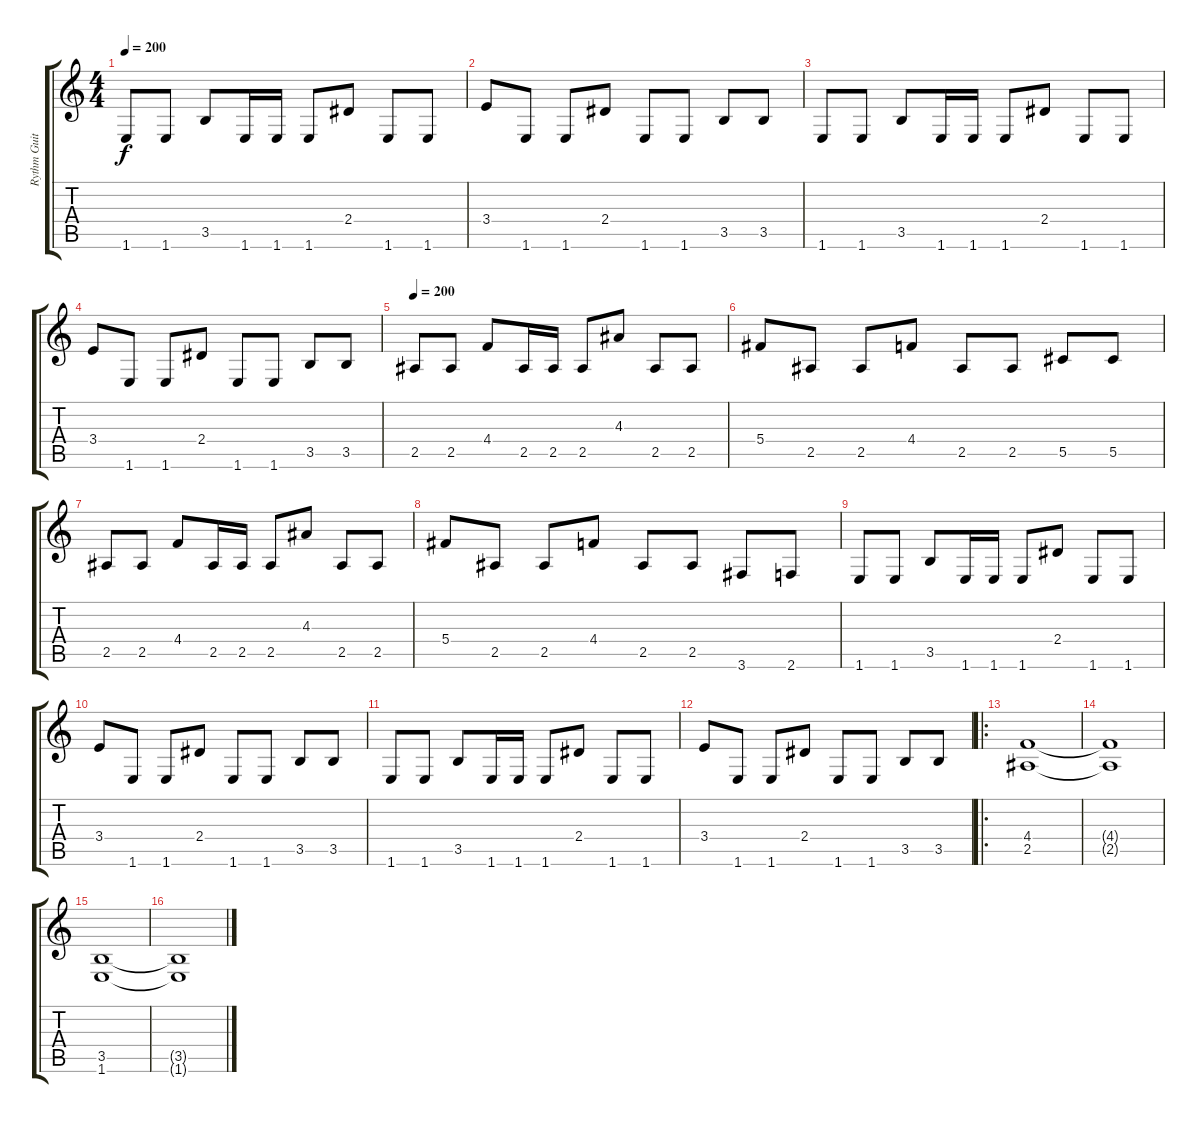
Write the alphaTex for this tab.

\track ("Rythm Guitar" "Rythm Guit") {instrument distortionguitar}
\staff {score tabs}
\tuning (Eb4 Bb3 Gb3 Db3 Ab2 Eb2) {hide}
\ts (4 4)
\tempo 200
\clef g2
\ks c
1.6.8{dy f} 1.6.8 3.5.8 1.6.16 1.6.16 1.6.8 2.4.8 1.6.8 1.6.8 |
3.4.8 1.6.8 1.6.8 2.4.8 1.6.8 1.6.8 3.5.8 3.5.8 |
1.6.8 1.6.8 3.5.8 1.6.16 1.6.16 1.6.8 2.4.8 1.6.8 1.6.8 |
3.4.8 1.6.8 1.6.8 2.4.8 1.6.8 1.6.8 3.5.8 3.5.8 |
\tempo 200
2.5.8 2.5.8 4.4.8 2.5.16 2.5.16 2.5.8 4.3.8 2.5.8 2.5.8 |
5.4.8 2.5.8 2.5.8 4.4.8 2.5.8 2.5.8 5.5.8 5.5.8 |
2.5.8 2.5.8 4.4.8 2.5.16 2.5.16 2.5.8 4.3.8 2.5.8 2.5.8 |
5.4.8 2.5.8 2.5.8 4.4.8 2.5.8 2.5.8 3.6.8 2.6.8 |
1.6.8 1.6.8 3.5.8 1.6.16 1.6.16 1.6.8 2.4.8 1.6.8 1.6.8 |
3.4.8 1.6.8 1.6.8 2.4.8 1.6.8 1.6.8 3.5.8 3.5.8 |
1.6.8 1.6.8 3.5.8 1.6.16 1.6.16 1.6.8 2.4.8 1.6.8 1.6.8 |
3.4.8 1.6.8 1.6.8 2.4.8 1.6.8 1.6.8 3.5.8 3.5.8 |
\ro
(4.4 2.5).1 |
(4.4{t} 2.5{t}).1 |
(3.5 1.6).1 |
(3.5{t} 1.6{t}).1
